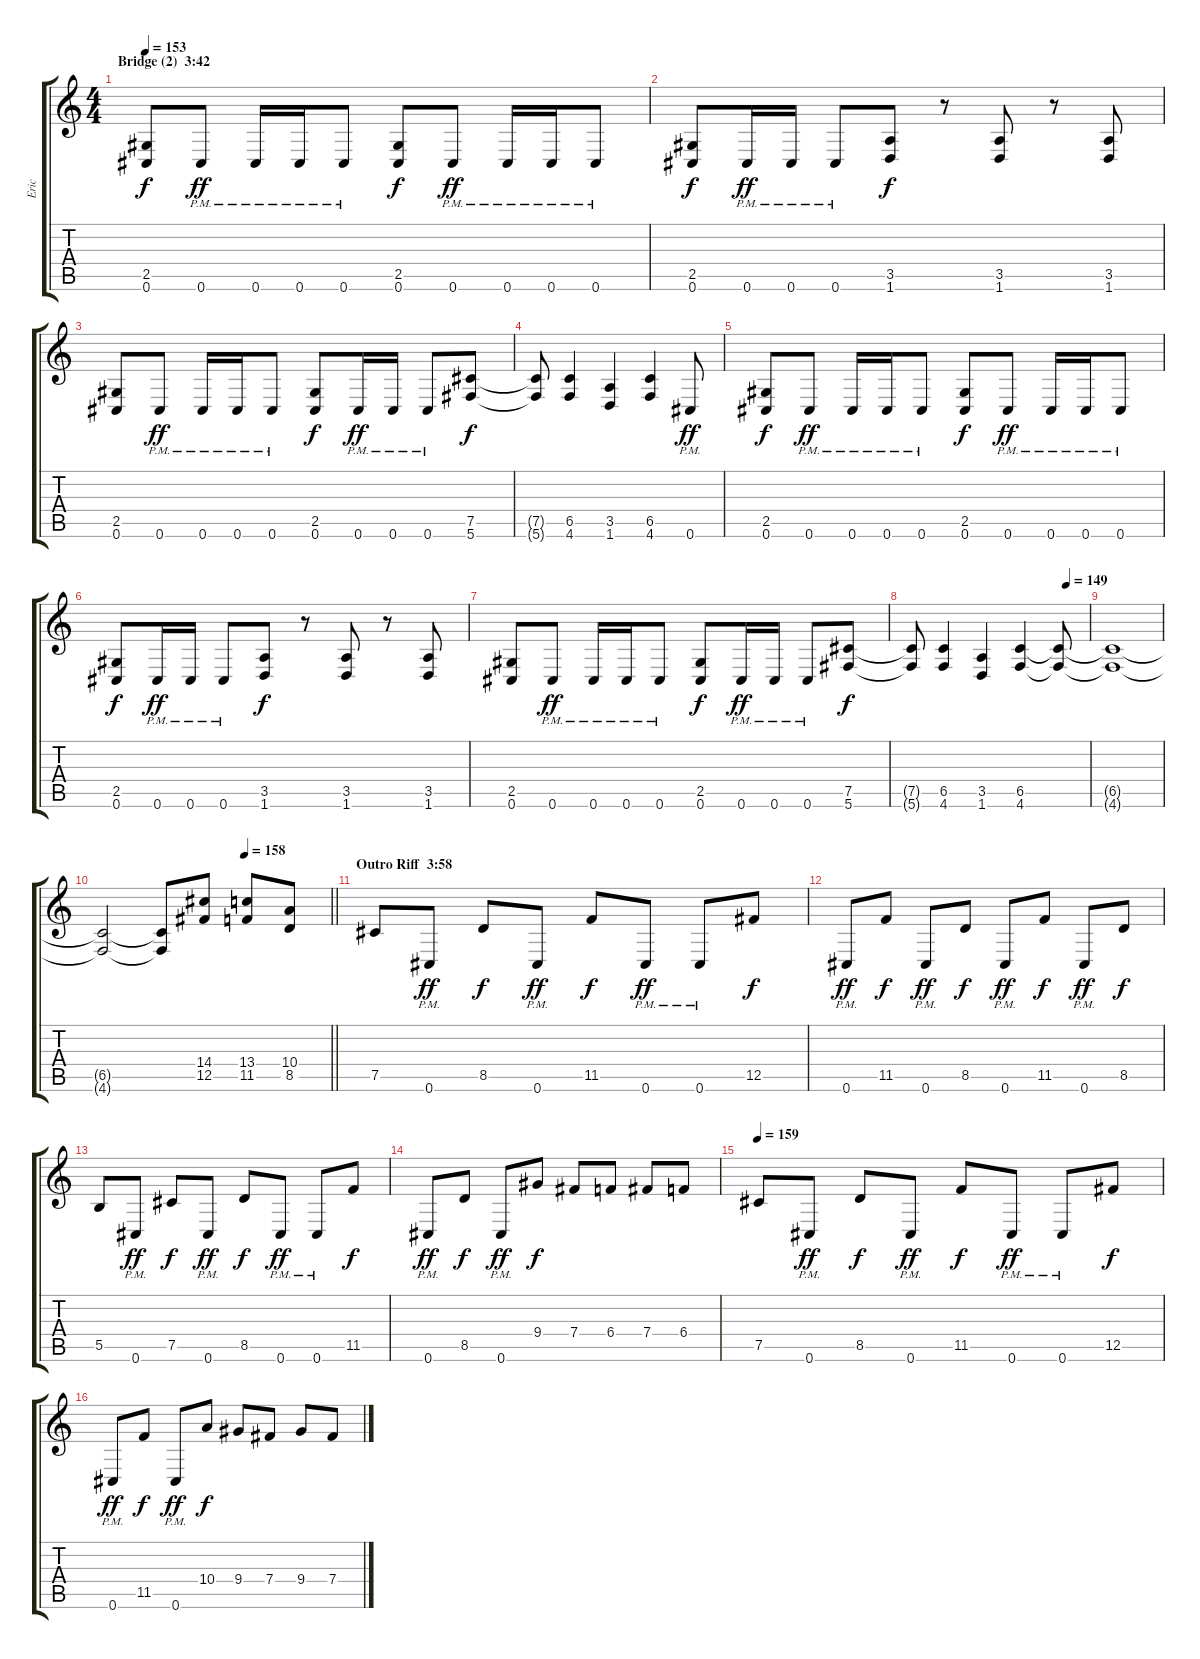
\track ("Eric" "Eric") {instrument distortionguitar}
\staff {score tabs}
\tuning (Db4 Ab3 E3 B2 Gb2 Db2) {hide}
\ts (4 4)
\section ("" "Bridge (2)  3:42")
\tempo 153
\clef g2
\ks c
(2.5 0.6).8{dy f volume 13 balance 2} 0.6{pm}.8{dy ff} 0.6{pm}.16 0.6{pm}.16 0.6{pm}.8 (2.5 0.6).8{dy f} 0.6{pm}.8{dy ff} 0.6{pm}.16 0.6{pm}.16 0.6{pm}.8 |
(2.5 0.6).8{dy f} 0.6{pm}.16{dy ff} 0.6{pm}.16 0.6{pm}.8 (3.5 1.6).8{dy f} r.8 (3.5 1.6).8 r.8 (3.5 1.6).8 |
(2.5 0.6).8 0.6{pm}.8{dy ff} 0.6{pm}.16 0.6{pm}.16 0.6{pm}.8 (2.5 0.6).8{dy f} 0.6{pm}.16{dy ff} 0.6{pm}.16 0.6{pm}.8 (7.5 5.6).8{dy f} |
(7.5{t} 5.6{t}).8 (6.5 4.6).4 (3.5 1.6).4 (6.5 4.6).4 0.6{pm}.8{dy ff} |
(2.5 0.6).8{dy f} 0.6{pm}.8{dy ff} 0.6{pm}.16 0.6{pm}.16 0.6{pm}.8 (2.5 0.6).8{dy f} 0.6{pm}.8{dy ff} 0.6{pm}.16 0.6{pm}.16 0.6{pm}.8 |
(2.5 0.6).8{dy f} 0.6{pm}.16{dy ff} 0.6{pm}.16 0.6{pm}.8 (3.5 1.6).8{dy f} r.8 (3.5 1.6).8 r.8 (3.5 1.6).8 |
(2.5 0.6).8 0.6{pm}.8{dy ff} 0.6{pm}.16 0.6{pm}.16 0.6{pm}.8 (2.5 0.6).8{dy f} 0.6{pm}.16{dy ff} 0.6{pm}.16 0.6{pm}.8 (7.5 5.6).8{dy f} |
\tempo (149 0.875)
(7.5{t} 5.6{t}).8 (6.5 4.6).4 (3.5 1.6).4 (6.5 4.6).4 (6.5{t} 4.6{t}).8 |
(6.5{t} 4.6{t}).1 |
\tempo (158 0.625)
\barLineRight lightlight
(6.5{t} 4.6{t}).2 (6.5{t} 4.6{t}).8 (14.4 12.5).8 (13.4 11.5).8 (10.4 8.5).8 |
\section ("" "Outro Riff  3:58")
7.5.8{volume 13 balance 2} 0.6{pm}.8{dy ff} 8.5.8{dy f} 0.6{pm}.8{dy ff} 11.5.8{dy f} 0.6{pm}.8{dy ff} 0.6{pm}.8 12.5.8{dy f} |
0.6{pm}.8{dy ff} 11.5.8{dy f} 0.6{pm}.8{dy ff} 8.5.8{dy f} 0.6{pm}.8{dy ff} 11.5.8{dy f} 0.6{pm}.8{dy ff} 8.5.8{dy f} |
5.5.8 0.6{pm}.8{dy ff} 7.5.8{dy f} 0.6{pm}.8{dy ff} 8.5.8{dy f} 0.6{pm}.8{dy ff} 0.6{pm}.8 11.5.8{dy f} |
0.6{pm}.8{dy ff} 8.5.8{dy f} 0.6{pm}.8{dy ff} 9.4.8{dy f} 7.4.8 6.4.8 7.4.8 6.4.8 |
\tempo 159
7.5.8 0.6{pm}.8{dy ff} 8.5.8{dy f} 0.6{pm}.8{dy ff} 11.5.8{dy f} 0.6{pm}.8{dy ff} 0.6{pm}.8 12.5.8{dy f} |
0.6{pm}.8{dy ff} 11.5.8{dy f} 0.6{pm}.8{dy ff} 10.4.8{dy f} 9.4.8 7.4.8 9.4.8 7.4.8
